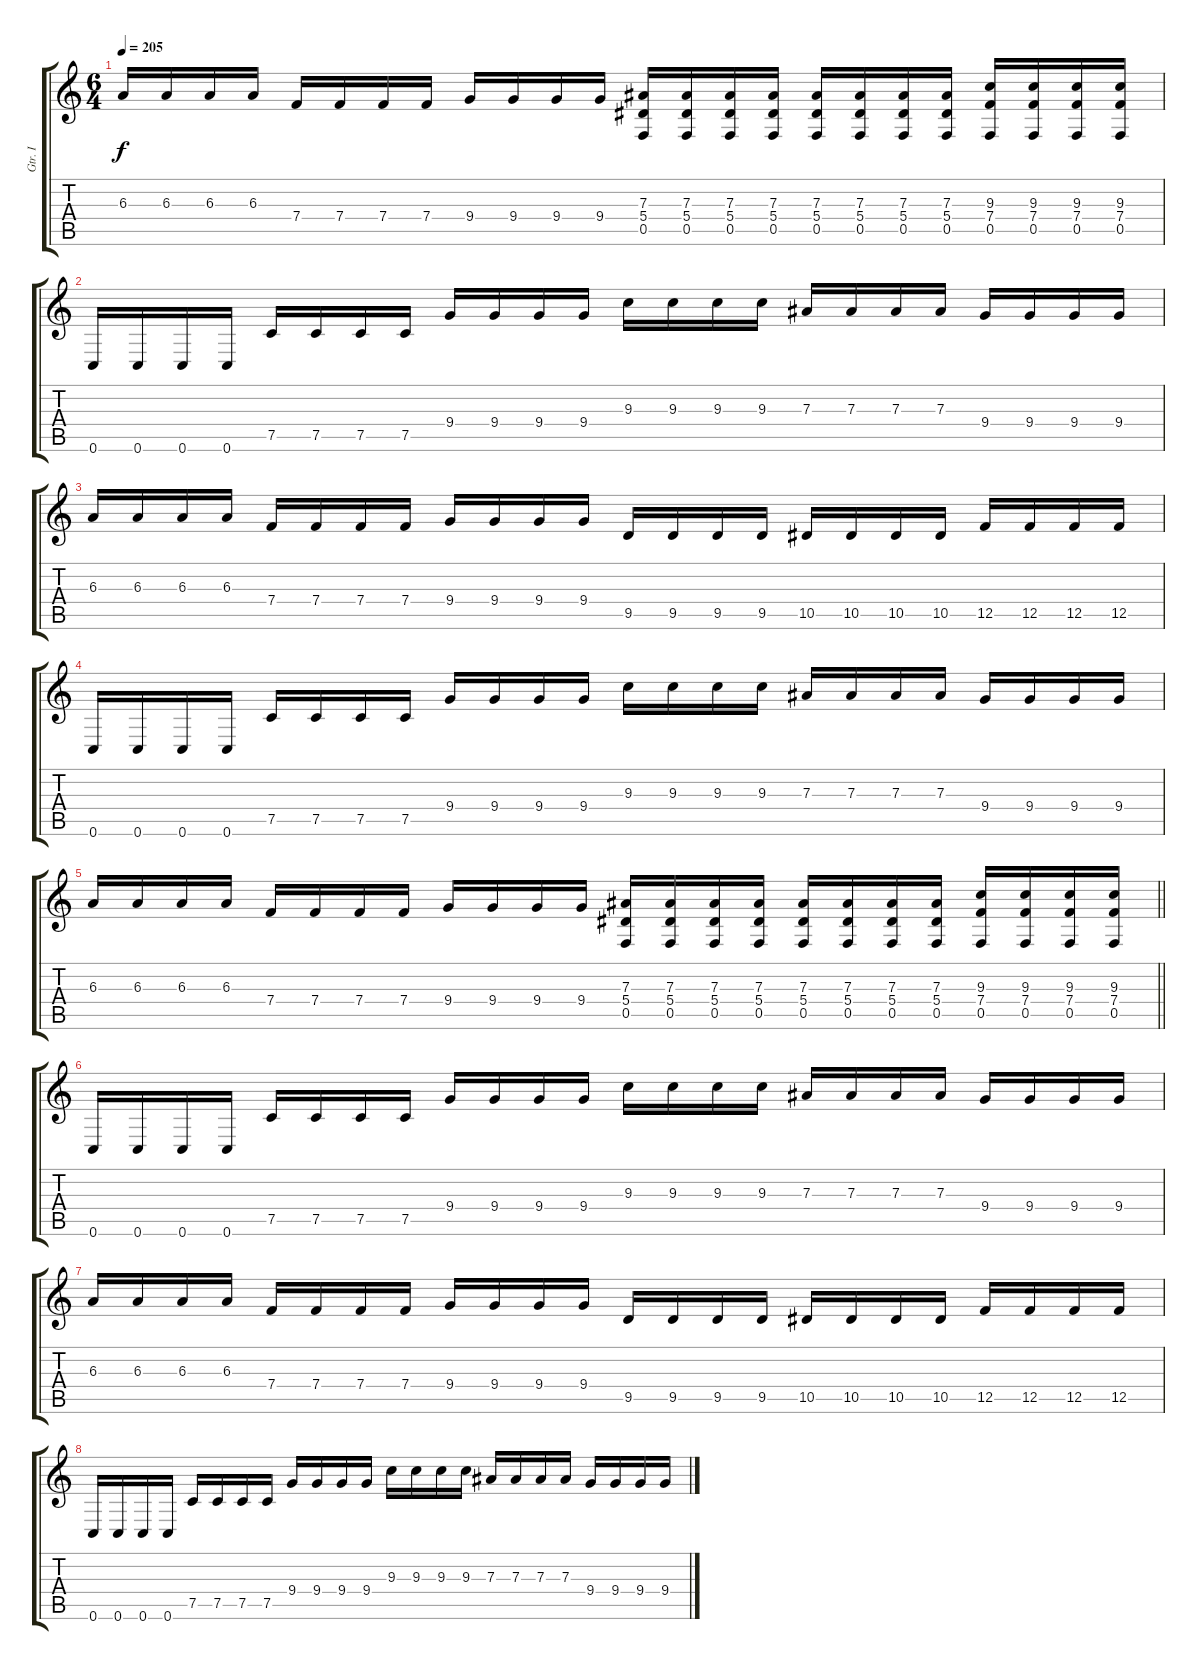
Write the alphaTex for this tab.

\track ("Gtr. I" "Gtr. I") {instrument overdrivenguitar}
\staff {score tabs}
\tuning (C4 G3 Eb3 Bb2 F2 C2) {hide}
\ts (6 4)
\tempo 205
\clef g2
\ks c
6.3.16{dy f} 6.3.16 6.3.16 6.3.16 7.4.16 7.4.16 7.4.16 7.4.16 9.4.16 9.4.16 9.4.16 9.4.16 (7.3 5.4 0.5).16 (7.3 5.4 0.5).16 (7.3 5.4 0.5).16 (7.3 5.4 0.5).16 (7.3 5.4 0.5).16 (7.3 5.4 0.5).16 (7.3 5.4 0.5).16 (7.3 5.4 0.5).16 (9.3 7.4 0.5).16 (9.3 7.4 0.5).16 (9.3 7.4 0.5).16 (9.3 7.4 0.5).16 |
0.6.16 0.6.16 0.6.16 0.6.16 7.5.16 7.5.16 7.5.16 7.5.16 9.4.16 9.4.16 9.4.16 9.4.16 9.3.16 9.3.16 9.3.16 9.3.16 7.3.16 7.3.16 7.3.16 7.3.16 9.4.16 9.4.16 9.4.16 9.4.16 |
6.3.16 6.3.16 6.3.16 6.3.16 7.4.16 7.4.16 7.4.16 7.4.16 9.4.16 9.4.16 9.4.16 9.4.16 9.5.16 9.5.16 9.5.16 9.5.16 10.5.16 10.5.16 10.5.16 10.5.16 12.5.16 12.5.16 12.5.16 12.5.16 |
0.6.16 0.6.16 0.6.16 0.6.16 7.5.16 7.5.16 7.5.16 7.5.16 9.4.16 9.4.16 9.4.16 9.4.16 9.3.16 9.3.16 9.3.16 9.3.16 7.3.16 7.3.16 7.3.16 7.3.16 9.4.16 9.4.16 9.4.16 9.4.16 |
\barLineRight lightlight
6.3.16 6.3.16 6.3.16 6.3.16 7.4.16 7.4.16 7.4.16 7.4.16 9.4.16 9.4.16 9.4.16 9.4.16 (7.3 5.4 0.5).16 (7.3 5.4 0.5).16 (7.3 5.4 0.5).16 (7.3 5.4 0.5).16 (7.3 5.4 0.5).16 (7.3 5.4 0.5).16 (7.3 5.4 0.5).16 (7.3 5.4 0.5).16 (9.3 7.4 0.5).16 (9.3 7.4 0.5).16 (9.3 7.4 0.5).16 (9.3 7.4 0.5).16 |
0.6.16 0.6.16 0.6.16 0.6.16 7.5.16 7.5.16 7.5.16 7.5.16 9.4.16 9.4.16 9.4.16 9.4.16 9.3.16 9.3.16 9.3.16 9.3.16 7.3.16 7.3.16 7.3.16 7.3.16 9.4.16 9.4.16 9.4.16 9.4.16 |
6.3.16 6.3.16 6.3.16 6.3.16 7.4.16 7.4.16 7.4.16 7.4.16 9.4.16 9.4.16 9.4.16 9.4.16 9.5.16 9.5.16 9.5.16 9.5.16 10.5.16 10.5.16 10.5.16 10.5.16 12.5.16 12.5.16 12.5.16 12.5.16 |
0.6.16 0.6.16 0.6.16 0.6.16 7.5.16 7.5.16 7.5.16 7.5.16 9.4.16 9.4.16 9.4.16 9.4.16 9.3.16 9.3.16 9.3.16 9.3.16 7.3.16 7.3.16 7.3.16 7.3.16 9.4.16 9.4.16 9.4.16 9.4.16
